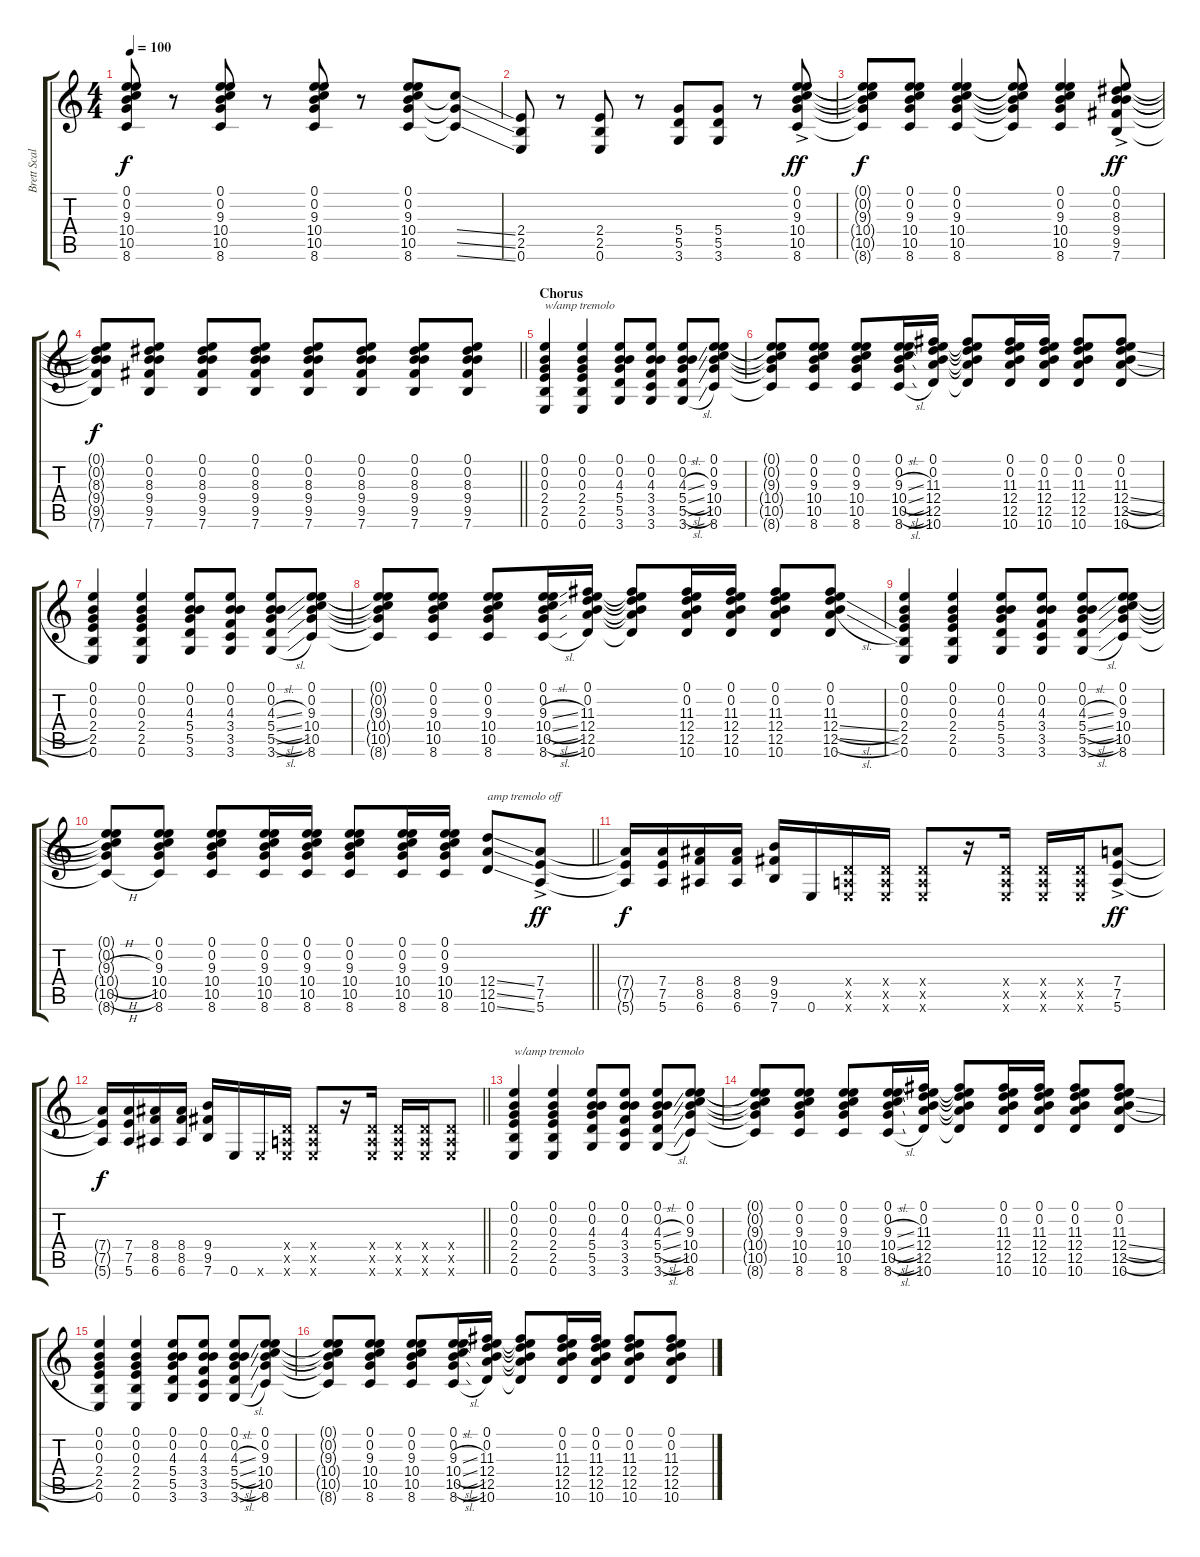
\track ("Brett Scallions (Rhythm Guitar)" "Brett Scal") {instrument distortionguitar}
\staff {score tabs}
\tuning (E4 B3 G3 D3 A2 E2) {hide}
\ts (4 4)
\tempo 100
\clef g2
\ks c
(0.1 0.2 9.3 10.4 10.5 8.6).8{dy f} r.8 (0.1 0.2 9.3 10.4 10.5 8.6).8 r.8 (0.1 0.2 9.3 10.4 10.5 8.6).8 r.8 (0.1 0.2 9.3 10.4 10.5 8.6).8 (10.4{ss t} 10.5{ss t} 8.6{ss t}).8 |
(2.4 2.5 0.6).8 r.8 (2.4 2.5 0.6).8 r.8 (5.4 5.5 3.6).8 (5.4 5.5 3.6).8 r.8 (0.1{ac} 0.2{ac} 9.3{ac} 10.4{ac} 10.5{ac} 8.6{ac}).8{dy ff} |
(0.1{t} 0.2{t} 9.3{t} 10.4{t} 10.5{t} 8.6{t}).8{dy f} (0.1 0.2 9.3 10.4 10.5 8.6).8 (0.1 0.2 9.3 10.4 10.5 8.6).4 (0.1{t} 0.2{t} 9.3{t} 10.4{t} 10.5{t} 8.6{t}).8 (0.1 0.2 9.3 10.4 10.5 8.6).4 (0.1{ac} 0.2{ac} 8.3{ac} 9.4{ac} 9.5{ac} 7.6{ac}).8{dy ff} |
\barLineRight lightlight
(0.1{t} 0.2{t} 8.3{t} 9.4{t} 9.5{t} 7.6{t}).8{dy f} (0.1 0.2 8.3 9.4 9.5 7.6).8 (0.1 0.2 8.3 9.4 9.5 7.6).8 (0.1 0.2 8.3 9.4 9.5 7.6).8 (0.1 0.2 8.3 9.4 9.5 7.6).8 (0.1 0.2 8.3 9.4 9.5 7.6).8 (0.1 0.2 8.3 9.4 9.5 7.6).8 (0.1 0.2 8.3 9.4 9.5 7.6).8 |
\section ("" "Chorus")
(0.1 0.2 0.3 2.4 2.5 0.6).4{txt "w/amp tremolo"} (0.1 0.2 0.3 2.4 2.5 0.6).4 (0.1 0.2 4.3 5.4 5.5 3.6).8 (0.1 0.2 4.3 3.4 3.5 3.6).8 (0.1 0.2 4.3{sl} 5.4{sl} 5.5{sl} 3.6{sl}).8 (0.1 0.2 9.3 10.4 10.5 8.6).8 |
(0.1{t} 0.2{t} 9.3{t} 10.4{t} 10.5{t} 8.6{t}).8 (0.1 0.2 9.3 10.4 10.5 8.6).8 (0.1 0.2 9.3 10.4 10.5 8.6).8 (0.1 0.2 9.3{sl} 10.4{sl} 10.5{sl} 8.6{sl}).16 (0.1 0.2 11.3 12.4 12.5 10.6).16 (0.1{t} 0.2{t} 11.3{t} 12.4{t} 12.5{t} 10.6{t}).8 (0.1 0.2 11.3 12.4 12.5 10.6).16 (0.1 0.2 11.3 12.4 12.5 10.6).16 (0.1 0.2 11.3 12.4 12.5 10.6).8 (0.1 0.2 11.3 12.4{sl} 12.5{sl} 10.6).8 |
(0.1 0.2 0.3 2.4 2.5 0.6).4 (0.1 0.2 0.3 2.4 2.5 0.6).4 (0.1 0.2 4.3 5.4 5.5 3.6).8 (0.1 0.2 4.3 3.4 3.5 3.6).8 (0.1 0.2 4.3{sl} 5.4{sl} 5.5{sl} 3.6{sl}).8 (0.1 0.2 9.3 10.4 10.5 8.6).8 |
(0.1{t} 0.2{t} 9.3{t} 10.4{t} 10.5{t} 8.6{t}).8 (0.1 0.2 9.3 10.4 10.5 8.6).8 (0.1 0.2 9.3 10.4 10.5 8.6).8 (0.1 0.2 9.3{sl} 10.4{sl} 10.5{sl} 8.6{sl}).16 (0.1 0.2 11.3 12.4 12.5 10.6).16 (0.1{t} 0.2{t} 11.3{t} 12.4{t} 12.5{t} 10.6{t}).8 (0.1 0.2 11.3 12.4 12.5 10.6).16 (0.1 0.2 11.3 12.4 12.5 10.6).16 (0.1 0.2 11.3 12.4 12.5 10.6).8 (0.1 0.2 11.3 12.4{sl} 12.5{sl} 10.6).8 |
(0.1 0.2 0.3 2.4 2.5 0.6).4 (0.1 0.2 0.3 2.4 2.5 0.6).4 (0.1 0.2 4.3 5.4 5.5 3.6).8 (0.1 0.2 4.3 3.4 3.5 3.6).8 (0.1 0.2 4.3{sl} 5.4{sl} 5.5{sl} 3.6{sl}).8 (0.1 0.2 9.3 10.4 10.5 8.6).8 |
\barLineRight lightlight
(0.1{h t} 0.2{h t} 9.3{h t} 10.4{h t} 10.5{h t} 8.6{h t}).8 (0.1 0.2 9.3 10.4 10.5 8.6).8 (0.1 0.2 9.3 10.4 10.5 8.6).8 (0.1 0.2 9.3 10.4 10.5 8.6).16 (0.1 0.2 9.3 10.4 10.5 8.6).16 (0.1 0.2 9.3 10.4 10.5 8.6).8 (0.1 0.2 9.3 10.4 10.5 8.6).16 (0.1 0.2 9.3 10.4 10.5 8.6).16 (12.4{ss} 12.5{ss} 10.6{ss}).8{txt "amp tremolo off"} (7.4{ac} 7.5{ac} 5.6{ac}).8{dy ff} |
(7.4{t} 7.5{t} 5.6{t}).16{dy f} (7.4 7.5 5.6).16 (8.4 8.5 6.6).16 (8.4 8.5 6.6).16 (9.4 9.5 7.6).16 0.6.16 (0.4{x} 0.5{x} 0.6{x}).16 (0.4{x} 0.5{x} 0.6{x}).16 (0.4{x} 0.5{x} 0.6{x}).8 r.16 (0.4{x} 0.5{x} 0.6{x}).16 (0.4{x} 0.5{x} 0.6{x}).16 (0.4{x} 0.5{x} 0.6{x}).16 (7.4{ac} 7.5{ac} 5.6{ac}).8{dy ff} |
\barLineRight lightlight
(7.4{t} 7.5{t} 5.6{t}).16{dy f} (7.4 7.5 5.6).16 (8.4 8.5 6.6).16 (8.4 8.5 6.6).16 (9.4 9.5 7.6).16 0.6.16 0.6{x}.16 (0.4{x} 0.5{x} 0.6{x}).16 (0.4{x} 0.5{x} 0.6{x}).8 r.16 (0.4{x} 0.5{x} 0.6{x}).16 (0.4{x} 0.5{x} 0.6{x}).16 (0.4{x} 0.5{x} 0.6{x}).16 (0.4{x} 0.5{x} 0.6{x}).8 |
(0.1 0.2 0.3 2.4 2.5 0.6).4{txt "w/amp tremolo"} (0.1 0.2 0.3 2.4 2.5 0.6).4 (0.1 0.2 4.3 5.4 5.5 3.6).8 (0.1 0.2 4.3 3.4 3.5 3.6).8 (0.1 0.2 4.3{sl} 5.4{sl} 5.5{sl} 3.6{sl}).8 (0.1 0.2 9.3 10.4 10.5 8.6).8 |
(0.1{t} 0.2{t} 9.3{t} 10.4{t} 10.5{t} 8.6{t}).8 (0.1 0.2 9.3 10.4 10.5 8.6).8 (0.1 0.2 9.3 10.4 10.5 8.6).8 (0.1 0.2 9.3{sl} 10.4{sl} 10.5{sl} 8.6{sl}).16 (0.1 0.2 11.3 12.4 12.5 10.6).16 (0.1{t} 0.2{t} 11.3{t} 12.4{t} 12.5{t} 10.6{t}).8 (0.1 0.2 11.3 12.4 12.5 10.6).16 (0.1 0.2 11.3 12.4 12.5 10.6).16 (0.1 0.2 11.3 12.4 12.5 10.6).8 (0.1 0.2 11.3 12.4{sl} 12.5{sl} 10.6).8 |
(0.1 0.2 0.3 2.4 2.5 0.6).4 (0.1 0.2 0.3 2.4 2.5 0.6).4 (0.1 0.2 4.3 5.4 5.5 3.6).8 (0.1 0.2 4.3 3.4 3.5 3.6).8 (0.1 0.2 4.3{sl} 5.4{sl} 5.5{sl} 3.6{sl}).8 (0.1 0.2 9.3 10.4 10.5 8.6).8 |
(0.1{t} 0.2{t} 9.3{t} 10.4{t} 10.5{t} 8.6{t}).8 (0.1 0.2 9.3 10.4 10.5 8.6).8 (0.1 0.2 9.3 10.4 10.5 8.6).8 (0.1 0.2 9.3{sl} 10.4{sl} 10.5{sl} 8.6{sl}).16 (0.1 0.2 11.3 12.4 12.5 10.6).16 (0.1{t} 0.2{t} 11.3{t} 12.4{t} 12.5{t} 10.6{t}).8 (0.1 0.2 11.3 12.4 12.5 10.6).16 (0.1 0.2 11.3 12.4 12.5 10.6).16 (0.1 0.2 11.3 12.4 12.5 10.6).8 (0.1 0.2 11.3 12.4{sl} 12.5{sl} 10.6).8
